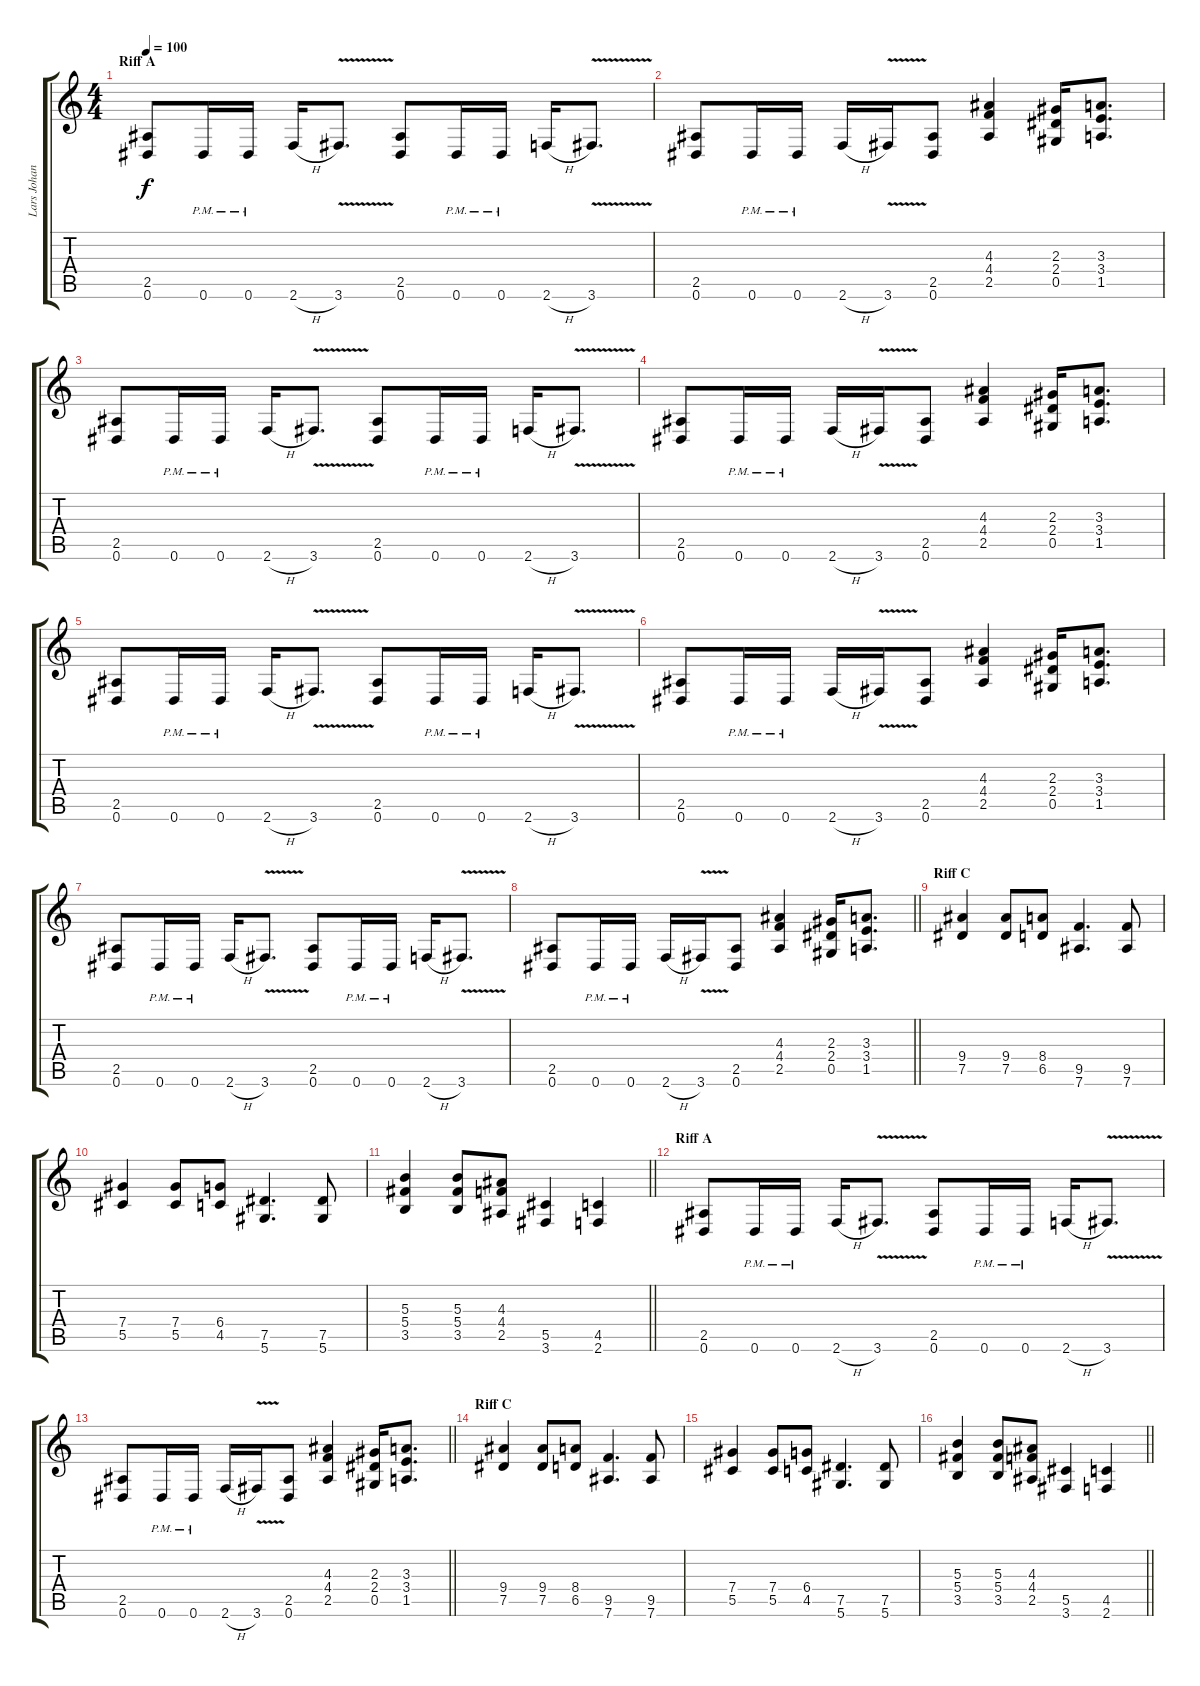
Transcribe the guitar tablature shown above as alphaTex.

\track ("Lars Johansson" "Lars Johan") {instrument distortionguitar}
\staff {score tabs}
\tuning (Eb4 Bb3 Gb3 Db3 Ab2 Eb2) {hide}
\ts (4 4)
\section ("" "Riff A")
\tempo 100
\clef g2
\ks c
(2.5 0.6).8{dy f} 0.6{pm}.16 0.6{pm}.16 2.6{h}.16 3.6{v}.8{d} (2.5 0.6).8 0.6{pm}.16 0.6{pm}.16 2.6{h}.16 3.6{v}.8{d} |
(2.5 0.6).8 0.6{pm}.16 0.6{pm}.16 2.6{h}.16 3.6{v}.16 (2.5 0.6).8 (4.3 4.4 2.5).4 (2.3 2.4 0.5).16 (3.3 3.4 1.5).8{d} |
(2.5 0.6).8 0.6{pm}.16 0.6{pm}.16 2.6{h}.16 3.6{v}.8{d} (2.5 0.6).8 0.6{pm}.16 0.6{pm}.16 2.6{h}.16 3.6{v}.8{d} |
(2.5 0.6).8 0.6{pm}.16 0.6{pm}.16 2.6{h}.16 3.6{v}.16 (2.5 0.6).8 (4.3 4.4 2.5).4 (2.3 2.4 0.5).16 (3.3 3.4 1.5).8{d} |
(2.5 0.6).8 0.6{pm}.16 0.6{pm}.16 2.6{h}.16 3.6{v}.8{d} (2.5 0.6).8 0.6{pm}.16 0.6{pm}.16 2.6{h}.16 3.6{v}.8{d} |
(2.5 0.6).8 0.6{pm}.16 0.6{pm}.16 2.6{h}.16 3.6{v}.16 (2.5 0.6).8 (4.3 4.4 2.5).4 (2.3 2.4 0.5).16 (3.3 3.4 1.5).8{d} |
(2.5 0.6).8 0.6{pm}.16 0.6{pm}.16 2.6{h}.16 3.6{v}.8{d} (2.5 0.6).8 0.6{pm}.16 0.6{pm}.16 2.6{h}.16 3.6{v}.8{d} |
\barLineRight lightlight
(2.5 0.6).8 0.6{pm}.16 0.6{pm}.16 2.6{h}.16 3.6{v}.16 (2.5 0.6).8 (4.3 4.4 2.5).4 (2.3 2.4 0.5).16 (3.3 3.4 1.5).8{d} |
\section ("" "Riff C")
(9.4 7.5).4 (9.4 7.5).8 (8.4 6.5).8 (9.5 7.6).4{d} (9.5 7.6).8 |
(7.4 5.5).4 (7.4 5.5).8 (6.4 4.5).8 (7.5 5.6).4{d} (7.5 5.6).8 |
\barLineRight lightlight
(5.3 5.4 3.5).4 (5.3 5.4 3.5).8 (4.3 4.4 2.5).8 (5.5 3.6).4 (4.5 2.6).4 |
\section ("" "Riff A")
(2.5 0.6).8 0.6{pm}.16 0.6{pm}.16 2.6{h}.16 3.6{v}.8{d} (2.5 0.6).8 0.6{pm}.16 0.6{pm}.16 2.6{h}.16 3.6{v}.8{d} |
\barLineRight lightlight
(2.5 0.6).8 0.6{pm}.16 0.6{pm}.16 2.6{h}.16 3.6{v}.16 (2.5 0.6).8 (4.3 4.4 2.5).4 (2.3 2.4 0.5).16 (3.3 3.4 1.5).8{d} |
\section ("" "Riff C")
(9.4 7.5).4 (9.4 7.5).8 (8.4 6.5).8 (9.5 7.6).4{d} (9.5 7.6).8 |
(7.4 5.5).4 (7.4 5.5).8 (6.4 4.5).8 (7.5 5.6).4{d} (7.5 5.6).8 |
\barLineRight lightlight
(5.3 5.4 3.5).4 (5.3 5.4 3.5).8 (4.3 4.4 2.5).8 (5.5 3.6).4 (4.5 2.6).4
